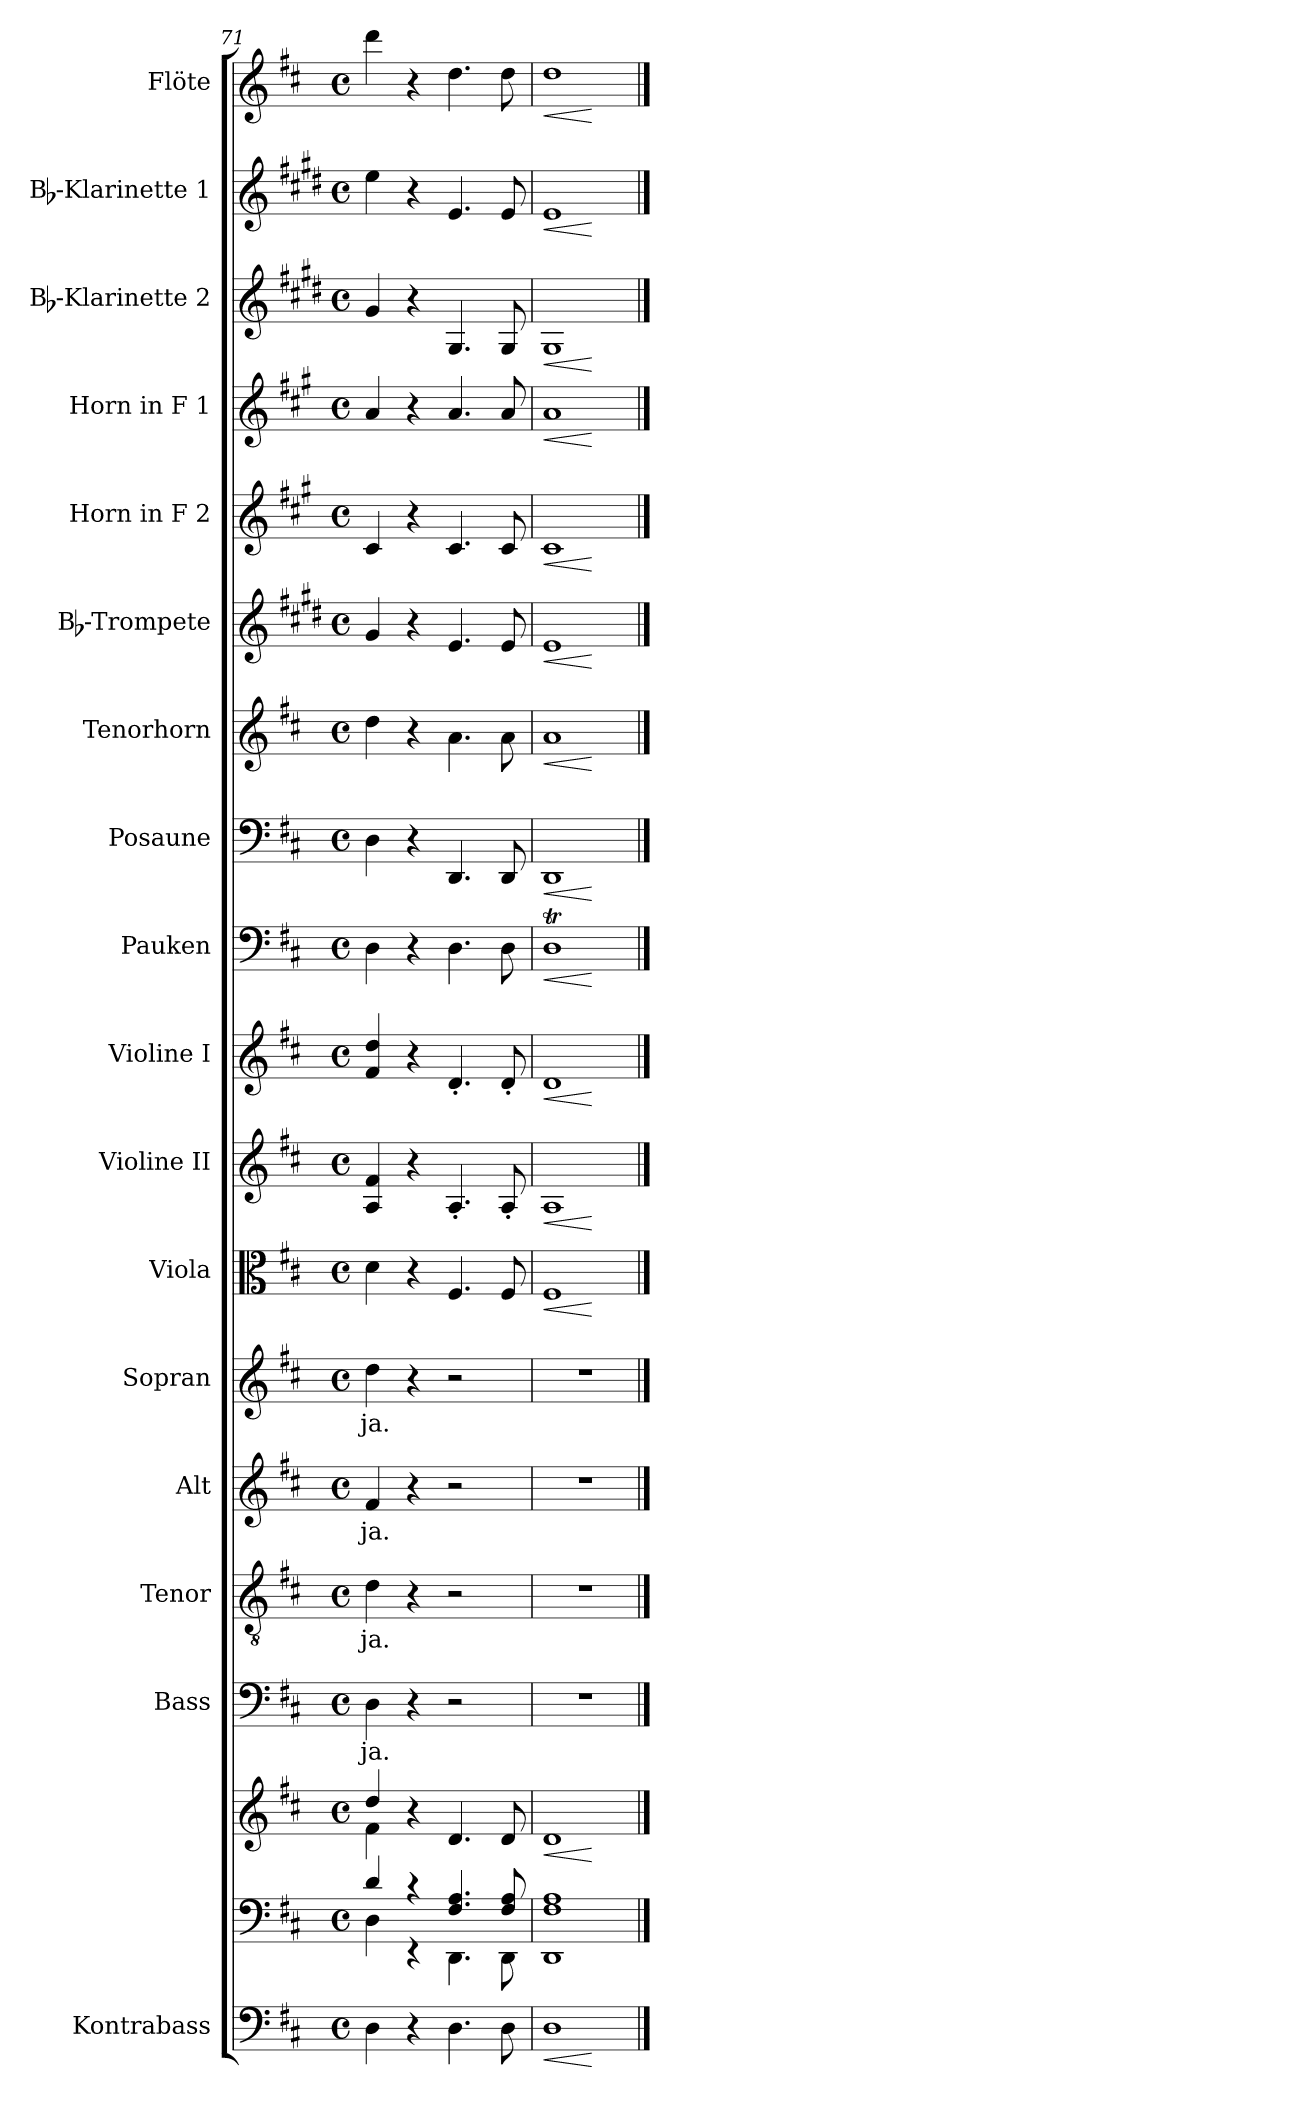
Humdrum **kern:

**kern	**dynam	**kern	**kern	**dynam	**kern	**text	**kern	**text	**kern	**text	**kern	**text	**kern	**dynam	**kern	**dynam	**kern	**dynam	**kern	**dynam	**kern	**dynam	**kern	**dynam	**kern	**dynam	**kern	**dynam	**kern	**dynam	**kern	**dynam	**kern	**dynam	**kern	**dynam
*part18	*part18	*part17	*part17	*part17	*part16	*part16	*part15	*part15	*part14	*part14	*part13	*part13	*part12	*part12	*part11	*part11	*part10	*part10	*part9	*part9	*part8	*part8	*part7	*part7	*part6	*part6	*part5	*part5	*part4	*part4	*part3	*part3	*part2	*part2	*part1	*part1
*staff19	*staff19	*staff18	*staff17	*staff17/18	*staff16	*staff16	*staff15	*staff15	*staff14	*staff14	*staff13	*staff13	*staff12	*staff12	*staff11	*staff11	*staff10	*staff10	*staff9	*staff9	*staff8	*staff8	*staff7	*staff7	*staff6	*staff6	*staff5	*staff5	*staff4	*staff4	*staff3	*staff3	*staff2	*staff2	*staff1	*staff1
*I"Kontrabass	*	*	*	*	*I"Bass	*	*I"Tenor	*	*I"Alt	*	*I"Sopran	*	*I"Viola	*	*I"Violine II	*	*I"Violine I	*	*I"Pauken	*	*I"Posaune	*	*I"Tenorhorn	*	*I"Bb-Trompete	*	*I"Horn in F 2	*	*I"Horn in F 1	*	*I"Bb-Klarinette 2	*	*I"Bb-Klarinette 1	*	*I"Flöte	*
*I'Kb.	*	*	*	*	*I'B.	*	*I'T.	*	*I'A.	*	*I'S.	*	*I'Vla.	*	*I'Vl. II	*	*I'Vl. I	*	*I'Pk.	*	*I'Pos.	*	*I'T. Hrn.	*	*I'Bb Trp.	*	*	*	*	*	*I'Bb Kl. 2	*	*I'Bb Kl. 1	*	*I'Fl.	*
*clefF4	*	*clefF4	*clefG2	*	*clefF4	*	*clefGv2	*	*clefG2	*	*clefG2	*	*clefC3	*	*clefG2	*	*clefG2	*	*clefF4	*	*clefF4	*	*clefG2	*	*clefG2	*	*clefG2	*	*clefG2	*	*clefG2	*	*clefG2	*	*clefG2	*
*ITrd7c12	*	*	*	*	*	*	*	*	*	*	*	*	*	*	*	*	*	*	*	*	*	*	*ITrd8c14	*	*ITrd1c2	*	*ITrd4c7	*	*ITrd4c7	*	*ITrd1c2	*	*ITrd1c2	*	*	*
*k[f#c#]	*	*k[f#c#]	*k[f#c#]	*	*k[f#c#]	*	*k[f#c#]	*	*k[f#c#]	*	*k[f#c#]	*	*k[f#c#]	*	*k[f#c#]	*	*k[f#c#]	*	*k[f#c#]	*	*k[f#c#]	*	*k[f#c#]	*	*k[f#c#]	*	*k[f#c#]	*	*k[f#c#]	*	*k[f#c#]	*	*k[f#c#]	*	*k[f#c#]	*
*D:	*	*D:	*D:	*	*D:	*	*D:	*	*D:	*	*D:	*	*D:	*	*D:	*	*D:	*	*D:	*	*D:	*	*D:	*	*D:	*	*D:	*	*D:	*	*D:	*	*D:	*	*D:	*
*M4/4	*	*M4/4	*M4/4	*	*M4/4	*	*M4/4	*	*M4/4	*	*M4/4	*	*M4/4	*	*M4/4	*	*M4/4	*	*M4/4	*	*M4/4	*	*M4/4	*	*M4/4	*	*M4/4	*	*M4/4	*	*M4/4	*	*M4/4	*	*M4/4	*
*met(c)	*	*met(c)	*met(c)	*	*met(c)	*	*met(c)	*	*met(c)	*	*met(c)	*	*met(c)	*	*met(c)	*	*met(c)	*	*met(c)	*	*met(c)	*	*met(c)	*	*met(c)	*	*met(c)	*	*met(c)	*	*met(c)	*	*met(c)	*	*met(c)	*
=71	=71	=71	=71	=71	=71	=71	=71	=71	=71	=71	=71	=71	=71	=71	=71	=71	=71	=71	=71	=71	=71	=71	=71	=71	=71	=71	=71	=71	=71	=71	=71	=71	=71	=71	=71	=71
*	*	*^	*^	*	*	*	*	*	*	*	*	*	*	*	*	*	*	*	*	*	*	*	*	*	*	*	*	*	*	*	*	*	*	*	*	*
!	!	!	!	!	!	!	!	!LO:LY:b	!	!LO:LY:b	!	!LO:LY:b	!	!LO:LY:b	!	!	!	!	!	!	!	!	!	!	!	!	!	!	!	!	!	!	!	!	!	!	!	!
4DD\	.	4d/	4D\	4dd/	4f#\	.	4D\	-ja.	4d\	-ja.	4f#/	-ja.	4dd\	-ja.	4d\	.	4A/ 4f#/	.	4f#/ 4dd/	.	4D\	.	4D\	.	4d\	.	4f#/	.	4F#/	.	4d/	.	4f#/	.	4dd\	.	4ddd\	.
4r	.	4r	4r	4r	2.ryy	.	4r	.	4r	.	4r	.	4r	.	4r	.	4r	.	4r	.	4r	.	4r	.	4r	.	4r	.	4r	.	4r	.	4r	.	4r	.	4r	.
4.DD\	.	4.F#/ 4.A/	4.DD\	4.d/	.	.	2r	.	2r	.	2r	.	2r	.	4.F#/	.	4.A'</	.	4.d'</	.	4.D\	.	4.DD/	.	4.A\	.	4.d/	.	4.F#/	.	4.d/	.	4.F#/	.	4.d/	.	4.dd\	.
8DD\	.	8F#/ 8A/	8DD\	8d/	.	.	.	.	.	.	.	.	.	.	8F#/	.	8A'</	.	8d'</	.	8D\	.	8DD/	.	8A\	.	8d/	.	8F#/	.	8d/	.	8F#/	.	8d/	.	8dd\	.
*	*	*	*	*v	*v	*	*	*	*	*	*	*	*	*	*	*	*	*	*	*	*	*	*	*	*	*	*	*	*	*	*	*	*	*	*	*	*	*
=72	=72	=72	=72	=72	=72	=72	=72	=72	=72	=72	=72	=72	=72	=72	=72	=72	=72	=72	=72	=72	=72	=72	=72	=72	=72	=72	=72	=72	=72	=72	=72	=72	=72	=72	=72	=72	=72
!	!LO:HP:b	!	!	!	!LO:HP:b	!	!	!	!	!	!	!	!	!	!	!	!	!	!	!	!	!	!	!	!	!	!	!	!	!	!	!	!	!	!	!	!
!	!	!	!	!	!LO:HP:n=1:b	!	!	!	!	!	!	!	!	!	!LO:HP:b	!	!LO:HP:b	!	!LO:HP:b	!	!LO:HP:b	!	!LO:HP:b	!	!LO:HP:b	!	!LO:HP:b	!	!LO:HP:b	!	!LO:HP:b	!	!LO:HP:b	!	!LO:HP:b	!	!LO:HP:b
1DD	<	1F# 1A	1DD	1d	< >	1r	.	1r	.	1r	.	1r	.	1F#	<	1A	<	1d	<	1DT	<	1DD	<	1A	<	1d	<	1F#	<	1d	<	1F#	<	1d	<	1dd	<
*	*	*v	*v	*	*	*	*	*	*	*	*	*	*	*	*	*	*	*	*	*	*	*	*	*	*	*	*	*	*	*	*	*	*	*	*	*	*
.	[	.	.	] [	.	.	.	.	.	.	.	.	.	[	.	[	.	[	.	[	.	[	.	[	.	[	.	[	.	[	.	[	.	[	.	[
==	==	==	==	==	==	==	==	==	==	==	==	==	==	==	==	==	==	==	==	==	==	==	==	==	==	==	==	==	==	==	==	==	==	==	==	==
*-	*-	*-	*-	*-	*-	*-	*-	*-	*-	*-	*-	*-	*-	*-	*-	*-	*-	*-	*-	*-	*-	*-	*-	*-	*-	*-	*-	*-	*-	*-	*-	*-	*-	*-	*-	*-
